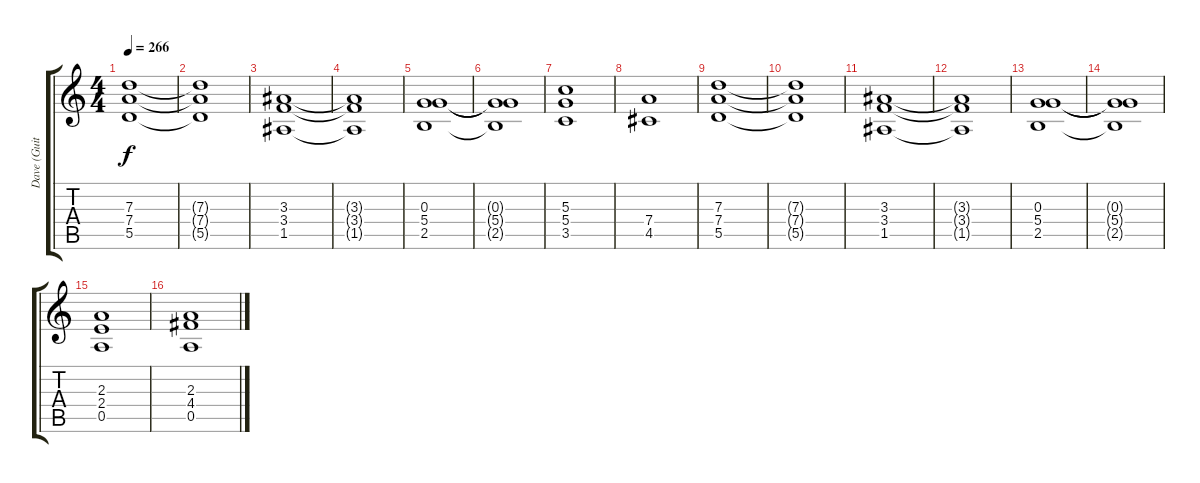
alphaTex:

\track ("Dave (Guitar 1)" "Dave (Guit") {instrument distortionguitar}
\staff {score tabs}
\tuning (E4 B3 G3 D3 A2 E2) {hide}
\ts (4 4)
\tempo 266
\clef g2
\ks c
(7.3 7.4 5.5).1{dy f} |
(7.3{t} 7.4{t} 5.5{t}).1 |
(3.3 3.4 1.5).1 |
(3.3{t} 3.4{t} 1.5{t}).1 |
(0.3 5.4 2.5).1 |
(0.3{t} 5.4{t} 2.5{t}).1 |
(5.3 5.4 3.5).1 |
(7.4 4.5).1 |
(7.3 7.4 5.5).1 |
(7.3{t} 7.4{t} 5.5{t}).1 |
(3.3 3.4 1.5).1 |
(3.3{t} 3.4{t} 1.5{t}).1 |
(0.3 5.4 2.5).1 |
(0.3{t} 5.4{t} 2.5{t}).1 |
(2.3 2.4 0.5).1 |
(2.3 4.4 0.5).1
